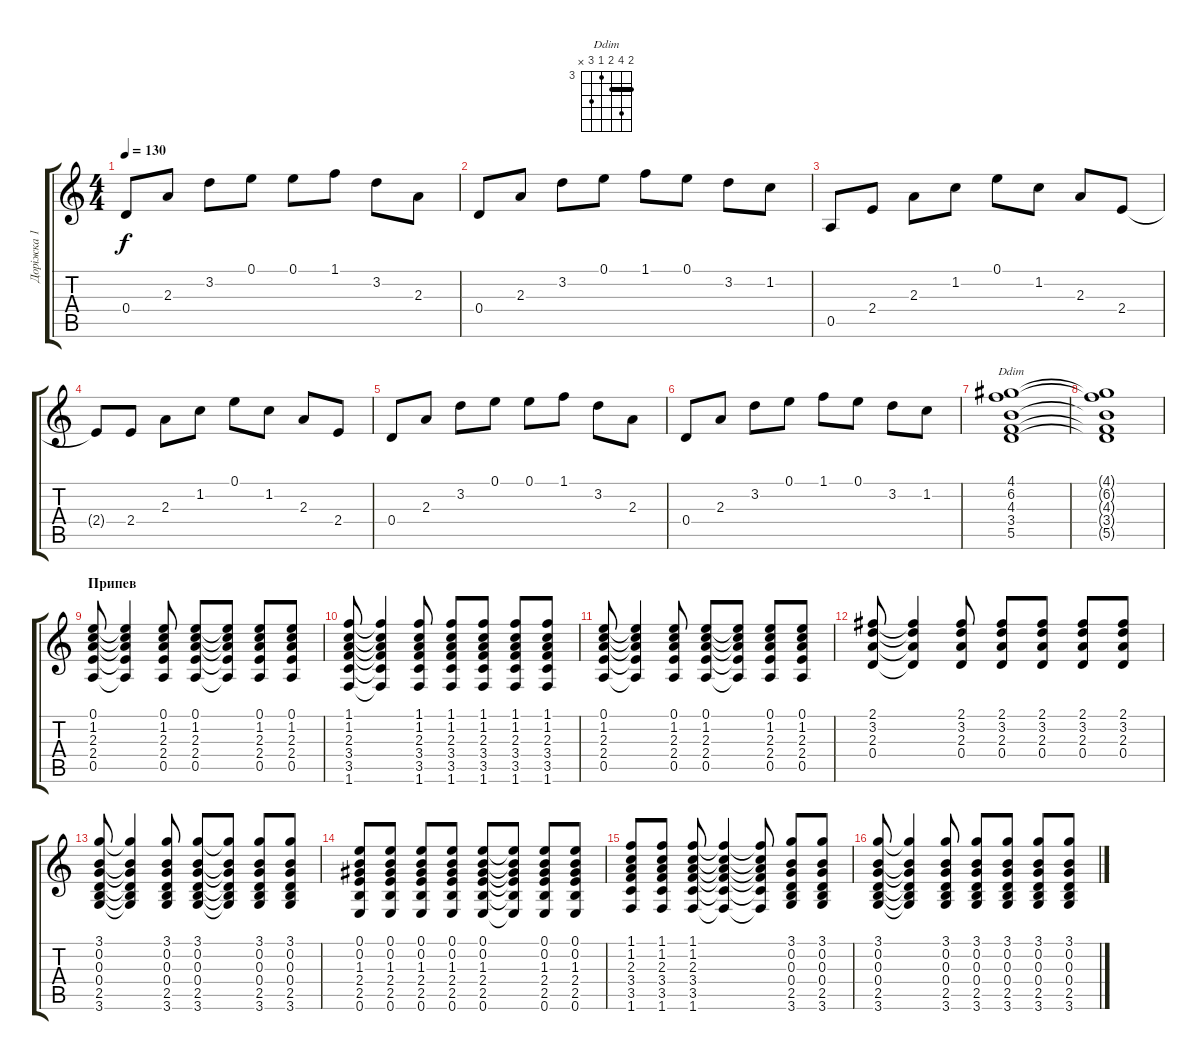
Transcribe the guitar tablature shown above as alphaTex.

\track ("Доріжка 1" "Доріжка 1") {instrument acousticguitarsteel}
\staff {score tabs}
\tuning (E4 B3 G3 D3 A2 E2) {hide}
\chord ("Ddim" 4 6 4 3 5 x) {firstfret 3 barre 4}
\ts (4 4)
\tempo 130
\clef g2
\ks c
0.4.8{dy f} 2.3.8 3.2.8 0.1.8 0.1.8 1.1.8 3.2.8 2.3.8 |
0.4.8 2.3.8 3.2.8 0.1.8 1.1.8 0.1.8 3.2.8 1.2.8 |
0.5.8 2.4.8 2.3.8 1.2.8 0.1.8 1.2.8 2.3.8 2.4.8 |
2.4{t}.8 2.4.8 2.3.8 1.2.8 0.1.8 1.2.8 2.3.8 2.4.8 |
0.4.8 2.3.8 3.2.8 0.1.8 0.1.8 1.1.8 3.2.8 2.3.8 |
0.4.8 2.3.8 3.2.8 0.1.8 1.1.8 0.1.8 3.2.8 1.2.8 |
(4.1 6.2 4.3 3.4 5.5).1{ch "Ddim" volume 10} |
(4.1{t} 6.2{t} 4.3{t} 3.4{t} 5.5{t}).1 |
\section ("" "Припев")
(0.1 1.2 2.3 2.4 0.5).8{volume 11} (0.1{t} 1.2{t} 2.3{t} 2.4{t} 0.5{t}).4 (0.1 1.2 2.3 2.4 0.5).8 (0.1 1.2 2.3 2.4 0.5).8 (0.1{t} 1.2{t} 2.3{t} 2.4{t} 0.5{t}).8 (0.1 1.2 2.3 2.4 0.5).8 (0.1 1.2 2.3 2.4 0.5).8 |
(1.1 1.2 2.3 3.4 3.5 1.6).8 (1.1{t} 1.2{t} 2.3{t} 3.4{t} 3.5{t} 1.6{t}).4 (1.1 1.2 2.3 3.4 3.5 1.6).8 (1.1 1.2 2.3 3.4 3.5 1.6).8 (1.1 1.2 2.3 3.4 3.5 1.6).8 (1.1 1.2 2.3 3.4 3.5 1.6).8 (1.1 1.2 2.3 3.4 3.5 1.6).8 |
(0.1 1.2 2.3 2.4 0.5).8 (0.1{t} 1.2{t} 2.3{t} 2.4{t} 0.5{t}).4 (0.1 1.2 2.3 2.4 0.5).8 (0.1 1.2 2.3 2.4 0.5).8 (0.1{t} 1.2{t} 2.3{t} 2.4{t} 0.5{t}).8 (0.1 1.2 2.3 2.4 0.5).8 (0.1 1.2 2.3 2.4 0.5).8 |
(2.1 3.2 2.3 0.4).8 (2.1{t} 3.2{t} 2.3{t} 0.4{t}).4 (2.1 3.2 2.3 0.4).8 (2.1 3.2 2.3 0.4).8 (2.1 3.2 2.3 0.4).8 (2.1 3.2 2.3 0.4).8 (2.1 3.2 2.3 0.4).8 |
(3.1 0.2 0.3 0.4 2.5 3.6).8 (3.1{t} 0.2{t} 0.3{t} 0.4{t} 2.5{t} 3.6{t}).4 (3.1 0.2 0.3 0.4 2.5 3.6).8 (3.1 0.2 0.3 0.4 2.5 3.6).8 (3.1{t} 0.2{t} 0.3{t} 0.4{t} 2.5{t} 3.6{t}).8 (3.1 0.2 0.3 0.4 2.5 3.6).8 (3.1 0.2 0.3 0.4 2.5 3.6).8 |
(0.1 0.2 1.3 2.4 2.5 0.6).8 (0.1 0.2 1.3 2.4 2.5 0.6).8 (0.1 0.2 1.3 2.4 2.5 0.6).8 (0.1 0.2 1.3 2.4 2.5 0.6).8 (0.1 0.2 1.3 2.4 2.5 0.6).8 (0.1{t} 0.2{t} 1.3{t} 2.4{t} 2.5{t} 0.6{t}).8 (0.1 0.2 1.3 2.4 2.5 0.6).8 (0.1 0.2 1.3 2.4 2.5 0.6).8 |
(1.1 1.2 2.3 3.4 3.5 1.6).8 (1.1 1.2 2.3 3.4 3.5 1.6).8 (1.1 1.2 2.3 3.4 3.5 1.6).8 (1.1{t} 1.2{t} 2.3{t} 3.4{t} 3.5{t} 1.6{t}).4 (1.1{t} 1.2{t} 2.3{t} 3.4{t} 3.5{t} 1.6{t}).8 (3.1 0.2 0.3 0.4 2.5 3.6).8 (3.1 0.2 0.3 0.4 2.5 3.6).8 |
(3.1 0.2 0.3 0.4 2.5 3.6).8 (3.1{t} 0.2{t} 0.3{t} 0.4{t} 2.5{t} 3.6{t}).4 (3.1 0.2 0.3 0.4 2.5 3.6).8 (3.1 0.2 0.3 0.4 2.5 3.6).8 (3.1 0.2 0.3 0.4 2.5 3.6).8 (3.1 0.2 0.3 0.4 2.5 3.6).8 (3.1 0.2 0.3 0.4 2.5 3.6).8
